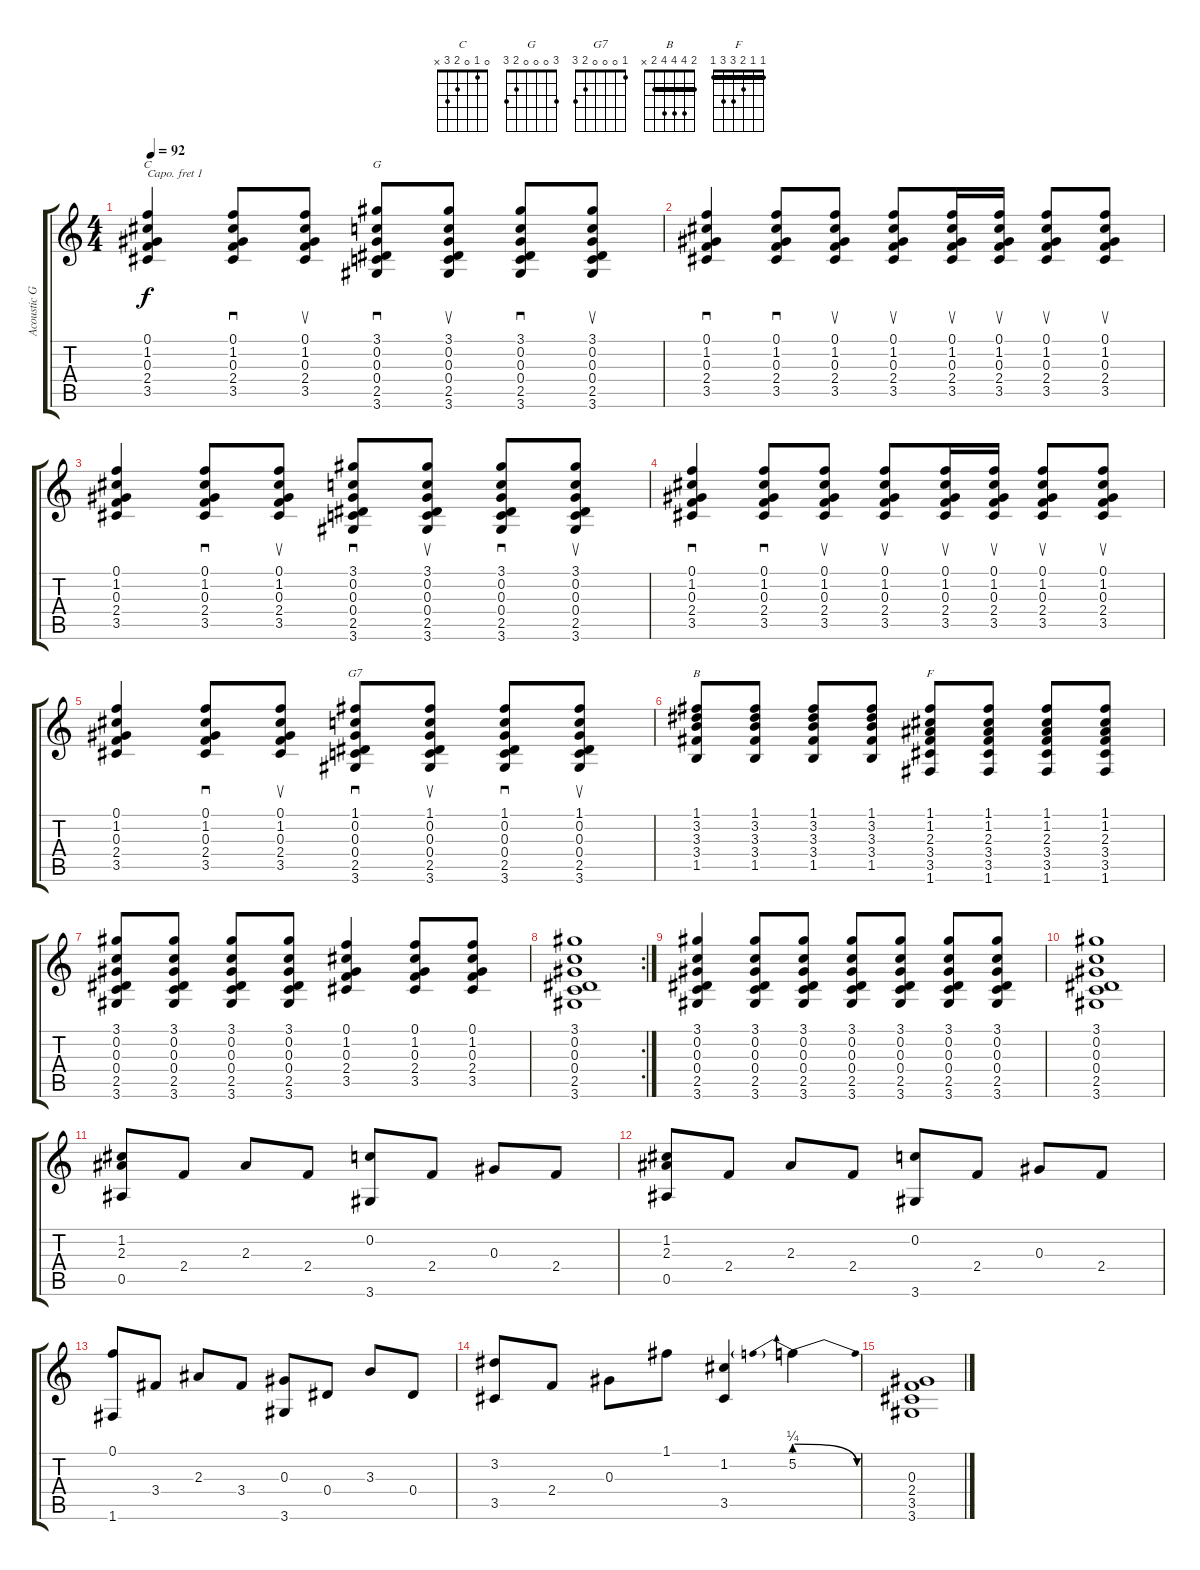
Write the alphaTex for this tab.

\track ("Acoustic Guitar" "Acoustic G") {instrument acousticguitarsteel}
\staff {score tabs}
\capo 1
\tuning (E4 B3 G3 D3 A2 E2) {hide}
\chord ("C" 0 1 0 2 3 x)
\chord ("G" 3 0 0 0 2 3)
\chord ("G7" 1 0 0 0 2 3)
\chord ("B" 2 4 4 4 2 x) {barre 2}
\chord ("F" 1 1 2 3 3 1) {barre 1}
\ts (4 4)
\tempo 92
\clef g2
\ks c
(0.1 1.2 0.3 2.4 3.5).4{ch "C" dy f} (0.1 1.2 0.3 2.4 3.5).8{sd} (0.1 1.2 0.3 2.4 3.5).8{su} (3.1 0.2 0.3 0.4 2.5 3.6).8{sd ch "G"} (3.1 0.2 0.3 0.4 2.5 3.6).8{su} (3.1 0.2 0.3 0.4 2.5 3.6).8{sd} (3.1 0.2 0.3 0.4 2.5 3.6).8{su} |
(0.1 1.2 0.3 2.4 3.5).4{sd} (0.1 1.2 0.3 2.4 3.5).8{sd} (0.1 1.2 0.3 2.4 3.5).8{su} (0.1 1.2 0.3 2.4 3.5).8{su} (0.1 1.2 0.3 2.4 3.5).16{su} (0.1 1.2 0.3 2.4 3.5).16{su} (0.1 1.2 0.3 2.4 3.5).8{su} (0.1 1.2 0.3 2.4 3.5).8{su} |
(0.1 1.2 0.3 2.4 3.5).4 (0.1 1.2 0.3 2.4 3.5).8{sd} (0.1 1.2 0.3 2.4 3.5).8{su} (3.1 0.2 0.3 0.4 2.5 3.6).8{sd} (3.1 0.2 0.3 0.4 2.5 3.6).8{su} (3.1 0.2 0.3 0.4 2.5 3.6).8{sd} (3.1 0.2 0.3 0.4 2.5 3.6).8{su} |
(0.1 1.2 0.3 2.4 3.5).4{sd} (0.1 1.2 0.3 2.4 3.5).8{sd} (0.1 1.2 0.3 2.4 3.5).8{su} (0.1 1.2 0.3 2.4 3.5).8{su} (0.1 1.2 0.3 2.4 3.5).16{su} (0.1 1.2 0.3 2.4 3.5).16{su} (0.1 1.2 0.3 2.4 3.5).8{su} (0.1 1.2 0.3 2.4 3.5).8{su} |
(0.1 1.2 0.3 2.4 3.5).4 (0.1 1.2 0.3 2.4 3.5).8{sd} (0.1 1.2 0.3 2.4 3.5).8{su} (1.1 0.2 0.3 0.4 2.5 3.6).8{sd ch "G7"} (1.1 0.2 0.3 0.4 2.5 3.6).8{su} (1.1 0.2 0.3 0.4 2.5 3.6).8{sd} (1.1 0.2 0.3 0.4 2.5 3.6).8{su} |
(1.1 3.2 3.3 3.4 1.5).8{ch "B"} (1.1 3.2 3.3 3.4 1.5).8 (1.1 3.2 3.3 3.4 1.5).8 (1.1 3.2 3.3 3.4 1.5).8 (1.1 1.2 2.3 3.4 3.5 1.6).8{ch "F"} (1.1 1.2 2.3 3.4 3.5 1.6).8 (1.1 1.2 2.3 3.4 3.5 1.6).8 (1.1 1.2 2.3 3.4 3.5 1.6).8 |
(3.1 0.2 0.3 0.4 2.5 3.6).8 (3.1 0.2 0.3 0.4 2.5 3.6).8 (3.1 0.2 0.3 0.4 2.5 3.6).8 (3.1 0.2 0.3 0.4 2.5 3.6).8 (0.1 1.2 0.3 2.4 3.5).4 (0.1 1.2 0.3 2.4 3.5).8 (0.1 1.2 0.3 2.4 3.5).8 |
\rc 2
(3.1 0.2 0.3 0.4 2.5 3.6).1 |
(3.1 0.2 0.3 0.4 2.5 3.6).4 (3.1 0.2 0.3 0.4 2.5 3.6).8 (3.1 0.2 0.3 0.4 2.5 3.6).8 (3.1 0.2 0.3 0.4 2.5 3.6).8 (3.1 0.2 0.3 0.4 2.5 3.6).8 (3.1 0.2 0.3 0.4 2.5 3.6).8 (3.1 0.2 0.3 0.4 2.5 3.6).8 |
(3.1 0.2 0.3 0.4 2.5 3.6).1 |
(1.2 2.3 0.5).8 2.4.8 2.3.8 2.4.8 (0.2 3.6).8 2.4.8 0.3.8 2.4.8 |
(1.2 2.3 0.5).8 2.4.8 2.3.8 2.4.8 (0.2 3.6).8 2.4.8 0.3.8 2.4.8 |
(0.1 1.6).8 3.4.8 2.3.8 3.4.8 (0.3 3.6).8 0.4.8 3.3.8 0.4.8 |
(3.2 3.5).8 2.4.8 0.3.8 1.1.8 (1.2 3.5).4 5.2{be (prebendrelease 0 1 60 0)}.4 |
(0.3 2.4 3.5 3.6).1
